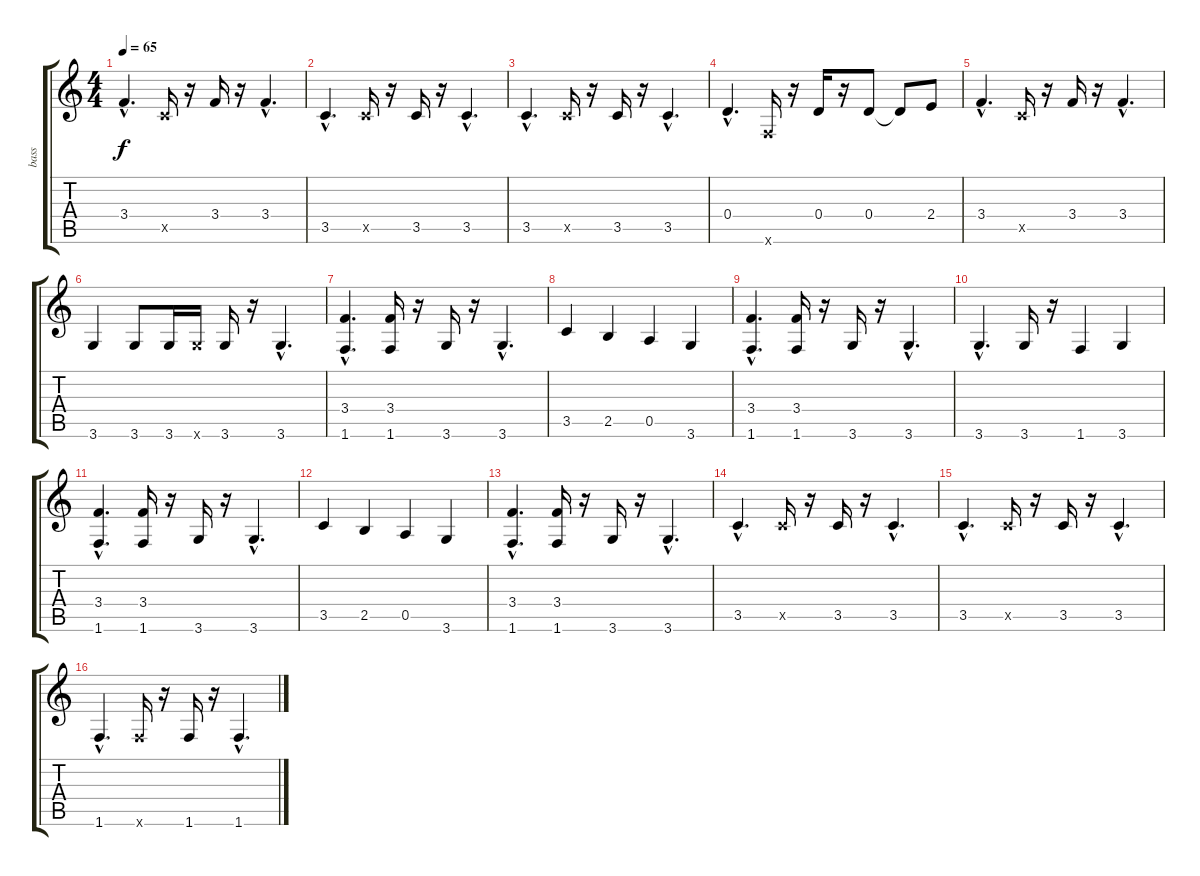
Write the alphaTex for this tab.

\track ("bass" "bass") {instrument electricbassfinger}
\staff {score tabs}
\tuning (E4 B3 G3 D3 A2 E2) {hide}
\ts (4 4)
\tempo 65
\clef g2
\ks c
3.4{hac}.4{d dy f} 3.5{x}.16 r.16 3.4.16 r.16 3.4{hac}.4{d} |
3.5{hac}.4{d} 3.5{x}.16 r.16 3.5.16 r.16 3.5{hac}.4{d} |
3.5{hac}.4{d} 3.5{x}.16 r.16 3.5.16 r.16 3.5{hac}.4{d} |
0.4{hac}.4{d} 1.6{x}.16 r.16 0.4.16 r.16 0.4.8 0.4{t}.8 2.4.8 |
3.4{hac}.4{d} 3.5{x}.16 r.16 3.4.16 r.16 3.4{hac}.4{d} |
3.6.4 3.6.8 3.6.16 3.6{x}.16 3.6.16 r.16 3.6{hac}.4{d} |
(3.4{hac} 1.6{hac}).4{d} (3.4 1.6).16 r.16 3.6.16 r.16 3.6{hac}.4{d} |
3.5.4 2.5.4 0.5.4 3.6.4 |
(3.4{hac} 1.6{hac}).4{d} (3.4 1.6).16 r.16 3.6.16 r.16 3.6{hac}.4{d} |
3.6{hac}.4{d} 3.6.16 r.16 1.6.4 3.6.4 |
(3.4{hac} 1.6{hac}).4{d} (3.4 1.6).16 r.16 3.6.16 r.16 3.6{hac}.4{d} |
3.5.4 2.5.4 0.5.4 3.6.4 |
(3.4{hac} 1.6{hac}).4{d} (3.4 1.6).16 r.16 3.6.16 r.16 3.6{hac}.4{d} |
3.5{hac}.4{d} 3.5{x}.16 r.16 3.5.16 r.16 3.5{hac}.4{d} |
3.5{hac}.4{d} 3.5{x}.16 r.16 3.5.16 r.16 3.5{hac}.4{d} |
1.6{hac}.4{d} 1.6{x}.16 r.16 1.6.16 r.16 1.6{hac}.4{d}
